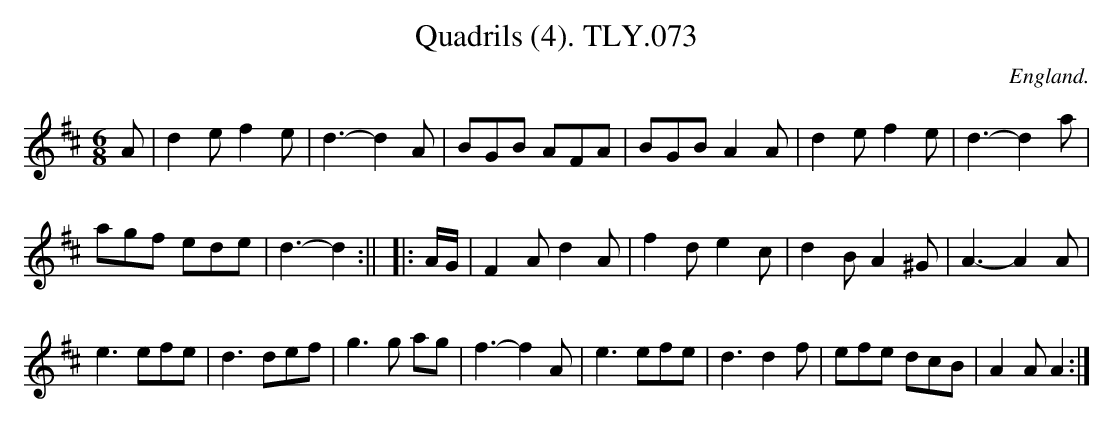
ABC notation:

X:1
T:Quadrils (4). TLY.073
M:6/8
L:1/8
O:England.
K:D
A| d2e f2 e| d3- d2 A| BGB AFA| BGB A2 A| d2e f2e| d3- d2 a|!
agf ede| d3- d2 :||
|:A/2G/2|F2 A d2 A| f2 d e2 c| d2 B A2 ^G| A3-A2 A|!
 e3 efe | d3 def| g3 g
ag | f3- f2 A| e3 efe| d3 d2 f| efe dcB| A2 A A2:|]
